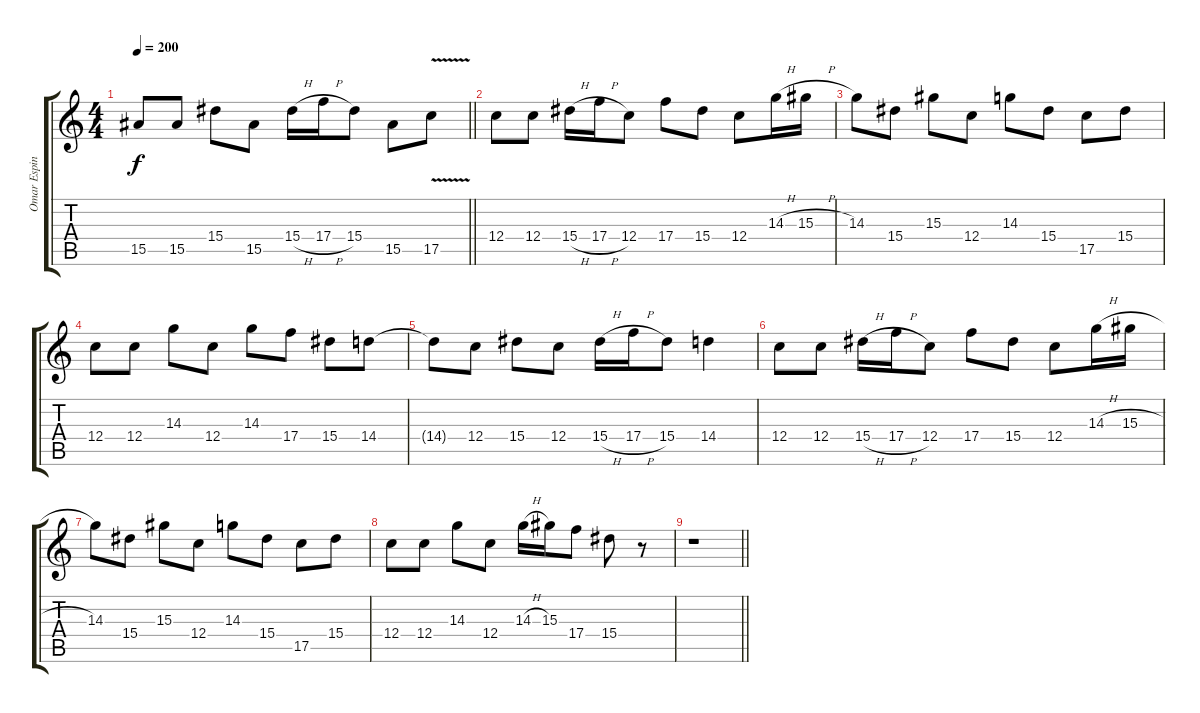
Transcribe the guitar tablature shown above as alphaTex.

\track ("Omar Espina - Guitar" "Omar Espin") {instrument distortionguitar}
\staff {score tabs}
\tuning (D4 A3 F3 C3 G2 C2) {hide}
\ts (4 4)
\tempo 200
\clef g2
\barLineRight lightlight
\ks c
15.5{t}.8{dy f} 15.5.8 15.4.8 15.5.8 15.4{h}.16 17.4{h}.16 15.4.8 15.5.8 17.5{v}.8 |
12.4.8 12.4.8 15.4{h}.16 17.4{h}.16 12.4.8 17.4.8 15.4.8 12.4.8 14.3{h}.16 15.3{h}.16 |
14.3.8 15.4.8 15.3.8 12.4.8 14.3.8 15.4.8 17.5.8 15.4.8 |
12.4.8 12.4.8 14.3.8 12.4.8 14.3.8 17.4.8 15.4.8 14.4.8 |
14.4{t}.8 12.4.8 15.4.8 12.4.8 15.4{h}.16 17.4{h}.16 15.4.8 14.4.4 |
12.4.8 12.4.8 15.4{h}.16 17.4{h}.16 12.4.8 17.4.8 15.4.8 12.4.8 14.3{h}.16 15.3{h}.16 |
14.3.8 15.4.8 15.3.8 12.4.8 14.3.8 15.4.8 17.5.8 15.4.8 |
12.4.8 12.4.8 14.3.8 12.4.8 14.3{h}.16 15.3.16 17.4.8 15.4.8 r.8 |
\barLineRight lightlight
r.1
